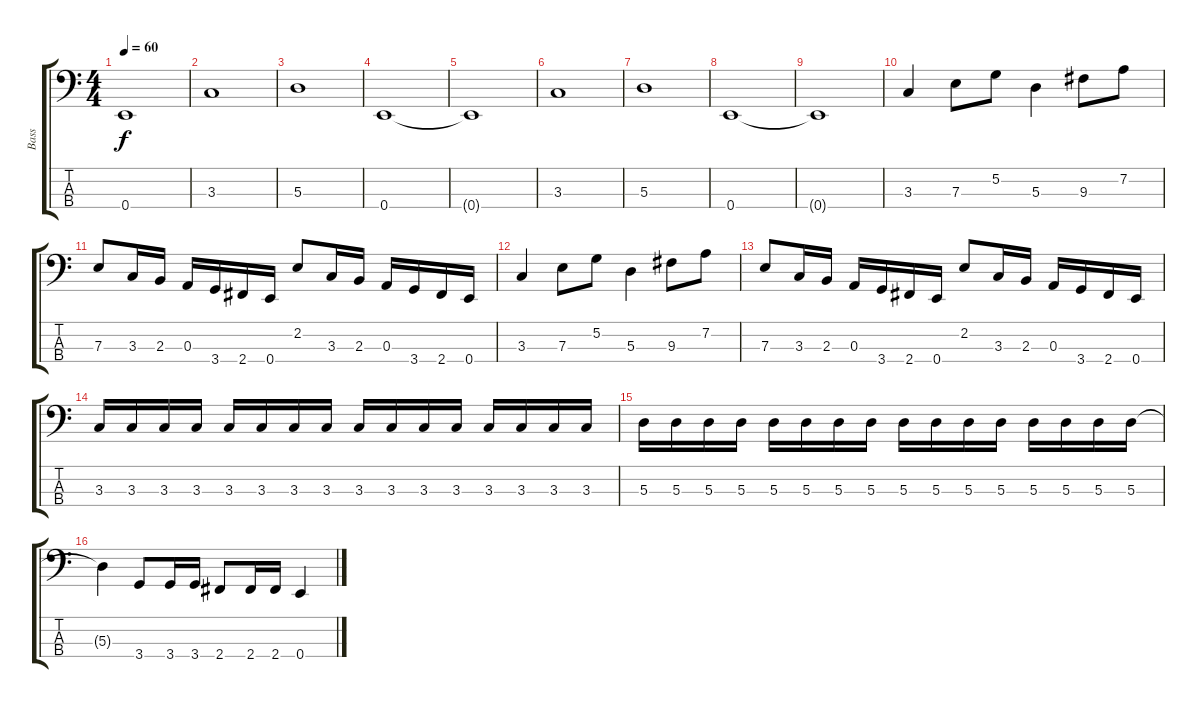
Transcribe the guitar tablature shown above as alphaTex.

\track ("Bass" "Bass") {instrument electricbassfinger}
\staff {score tabs}
\tuning (G2 D2 A1 E1) {hide}
\ts (4 4)
\tempo 60
\clef f4
\ks c
0.4.1{dy f instrument electricbassfinger} |
3.3.1 |
5.3.1 |
0.4.1 |
0.4{t}.1 |
3.3.1 |
5.3.1 |
0.4.1 |
0.4{t}.1 |
3.3.4 7.3.8 5.2.8 5.3.4 9.3.8 7.2.8 |
7.3.8 3.3.16 2.3.16 0.3.16 3.4.16 2.4.16 0.4.16 2.2.8 3.3.16 2.3.16 0.3.16 3.4.16 2.4.16 0.4.16 |
3.3.4 7.3.8 5.2.8 5.3.4 9.3.8 7.2.8 |
7.3.8 3.3.16 2.3.16 0.3.16 3.4.16 2.4.16 0.4.16 2.2.8 3.3.16 2.3.16 0.3.16 3.4.16 2.4.16 0.4.16 |
3.3.16 3.3.16 3.3.16 3.3.16 3.3.16 3.3.16 3.3.16 3.3.16 3.3.16 3.3.16 3.3.16 3.3.16 3.3.16 3.3.16 3.3.16 3.3.16 |
5.3.16 5.3.16 5.3.16 5.3.16 5.3.16 5.3.16 5.3.16 5.3.16 5.3.16 5.3.16 5.3.16 5.3.16 5.3.16 5.3.16 5.3.16 5.3.16 |
5.3{t}.4 3.4.8 3.4.16 3.4.16 2.4.8 2.4.16 2.4.16 0.4.4
